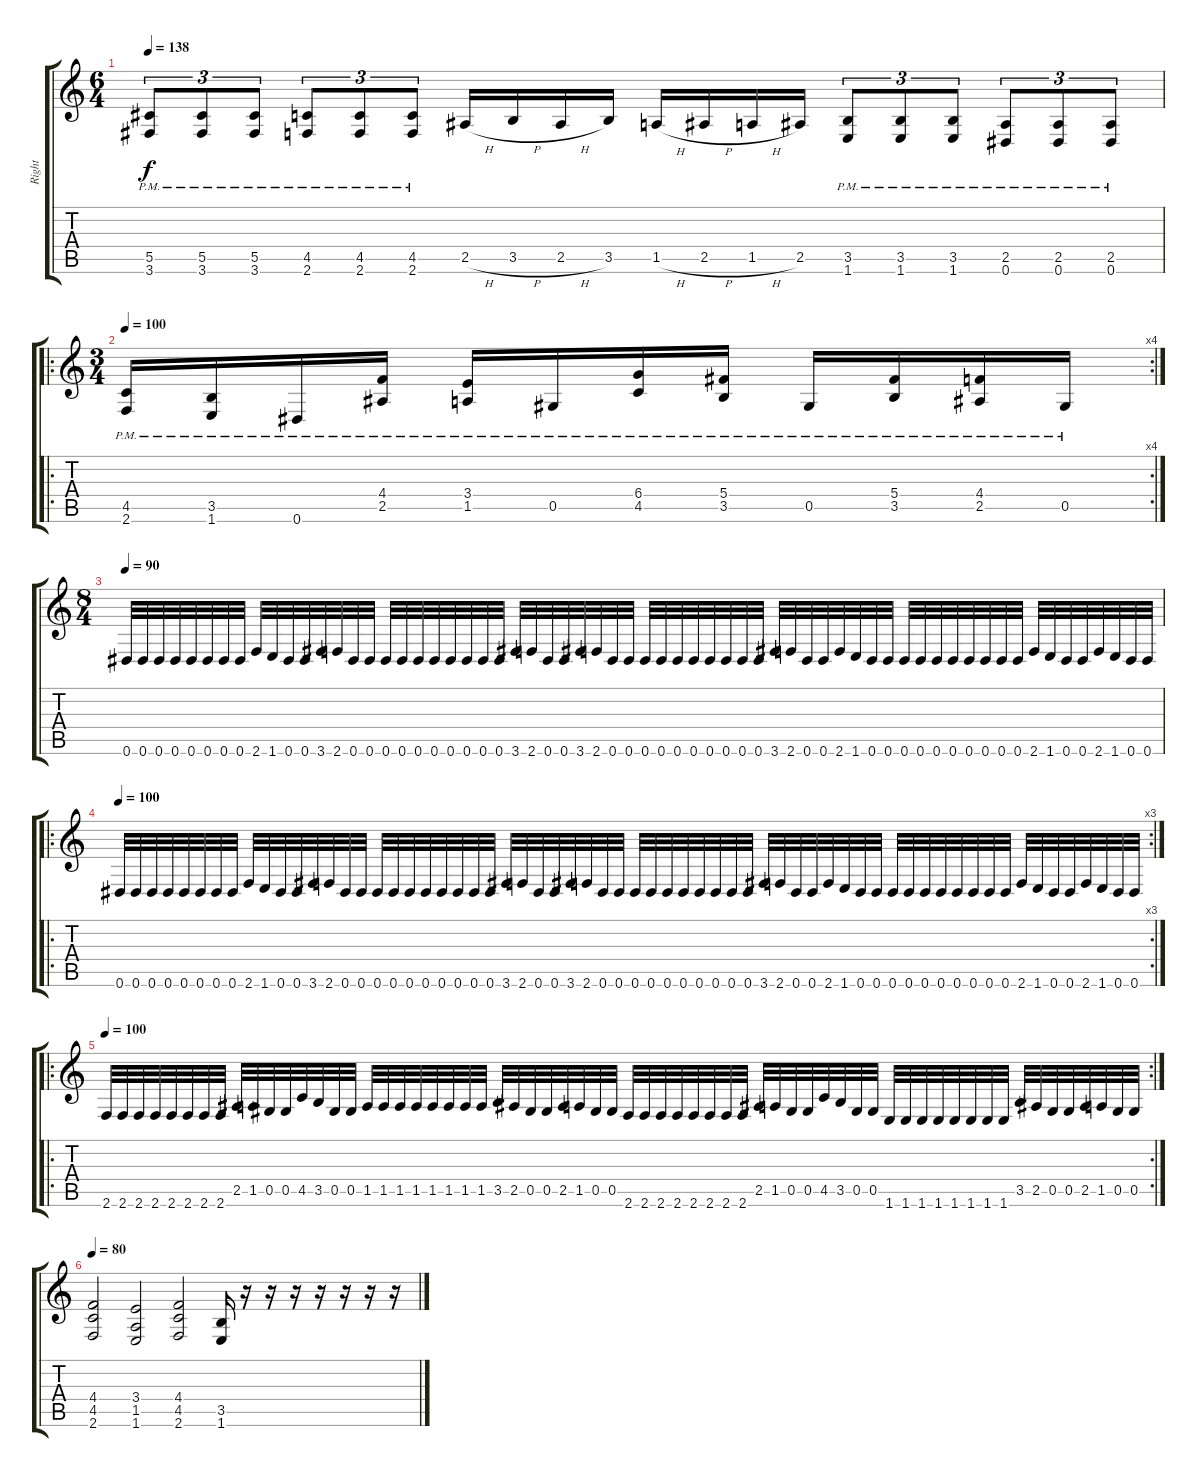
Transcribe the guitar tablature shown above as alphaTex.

\track ("Right" "Right") {instrument distortionguitar}
\staff {score tabs}
\tuning (Eb4 Bb3 Gb3 Db3 Ab2 Eb2) {hide}
\ts (6 4)
\tempo 138
\clef g2
\ks c
(5.5{pm} 3.6{pm}).8{tu (3 2) dy f} (5.5{pm} 3.6{pm}).8{tu (3 2)} (5.5{pm} 3.6{pm}).8{tu (3 2)} (4.5{pm} 2.6{pm}).8{tu (3 2)} (4.5{pm} 2.6{pm}).8{tu (3 2)} (4.5{pm} 2.6{pm}).8{tu (3 2)} 2.5{h}.16 3.5{h}.16 2.5{h}.16 3.5.16 1.5{h}.16 2.5{h}.16 1.5{h}.16 2.5.16 (3.5{pm} 1.6{pm}).8{tu (3 2)} (3.5{pm} 1.6{pm}).8{tu (3 2)} (3.5{pm} 1.6{pm}).8{tu (3 2)} (2.5{pm} 0.6{pm}).8{tu (3 2)} (2.5{pm} 0.6{pm}).8{tu (3 2)} (2.5{pm} 0.6{pm}).8{tu (3 2)} |
\ro
\rc 4
\ts (3 4)
\tempo 100
(4.5{pm} 2.6{pm}).16 (3.5{pm} 1.6{pm}).16 0.6{pm}.16 (4.4{pm} 2.5{pm}).16 (3.4{pm} 1.5{pm}).16 0.5{pm}.16 (6.4{pm} 4.5{pm}).16 (5.4{pm} 3.5{pm}).16 0.5{pm}.16 (5.4{pm} 3.5{pm}).16 (4.4{pm} 2.5{pm}).16 0.5{pm}.16 |
\ts (8 4)
\tempo 90
0.6.32 0.6.32 0.6.32 0.6.32 0.6.32 0.6.32 0.6.32 0.6.32 2.6.32 1.6.32 0.6.32 0.6.32 3.6.32 2.6.32 0.6.32 0.6.32 0.6.32 0.6.32 0.6.32 0.6.32 0.6.32 0.6.32 0.6.32 0.6.32 3.6.32 2.6.32 0.6.32 0.6.32 3.6.32 2.6.32 0.6.32 0.6.32 0.6.32 0.6.32 0.6.32 0.6.32 0.6.32 0.6.32 0.6.32 0.6.32 3.6.32 2.6.32 0.6.32 0.6.32 2.6.32 1.6.32 0.6.32 0.6.32 0.6.32 0.6.32 0.6.32 0.6.32 0.6.32 0.6.32 0.6.32 0.6.32 2.6.32 1.6.32 0.6.32 0.6.32 2.6.32 1.6.32 0.6.32 0.6.32 |
\ro
\rc 3
\tempo 100
0.6.32 0.6.32 0.6.32 0.6.32 0.6.32 0.6.32 0.6.32 0.6.32 2.6.32 1.6.32 0.6.32 0.6.32 3.6.32 2.6.32 0.6.32 0.6.32 0.6.32 0.6.32 0.6.32 0.6.32 0.6.32 0.6.32 0.6.32 0.6.32 3.6.32 2.6.32 0.6.32 0.6.32 3.6.32 2.6.32 0.6.32 0.6.32 0.6.32 0.6.32 0.6.32 0.6.32 0.6.32 0.6.32 0.6.32 0.6.32 3.6.32 2.6.32 0.6.32 0.6.32 2.6.32 1.6.32 0.6.32 0.6.32 0.6.32 0.6.32 0.6.32 0.6.32 0.6.32 0.6.32 0.6.32 0.6.32 2.6.32 1.6.32 0.6.32 0.6.32 2.6.32 1.6.32 0.6.32 0.6.32 |
\ro
\rc 2
\tempo 100
2.6.32 2.6.32 2.6.32 2.6.32 2.6.32 2.6.32 2.6.32 2.6.32 2.5.32 1.5.32 0.5.32 0.5.32 4.5.32 3.5.32 0.5.32 0.5.32 1.5.32 1.5.32 1.5.32 1.5.32 1.5.32 1.5.32 1.5.32 1.5.32 3.5.32 2.5.32 0.5.32 0.5.32 2.5.32 1.5.32 0.5.32 0.5.32 2.6.32 2.6.32 2.6.32 2.6.32 2.6.32 2.6.32 2.6.32 2.6.32 2.5.32 1.5.32 0.5.32 0.5.32 4.5.32 3.5.32 0.5.32 0.5.32 1.6.32 1.6.32 1.6.32 1.6.32 1.6.32 1.6.32 1.6.32 1.6.32 3.5.32 2.5.32 0.5.32 0.5.32 2.5.32 1.5.32 0.5.32 0.5.32 |
\tempo 80
(4.4 4.5 2.6).2 (3.4 1.5 1.6).2 (4.4 4.5 2.6).2 (3.5 1.6).16 r.16 r.16 r.16 r.16 r.16 r.16 r.16
